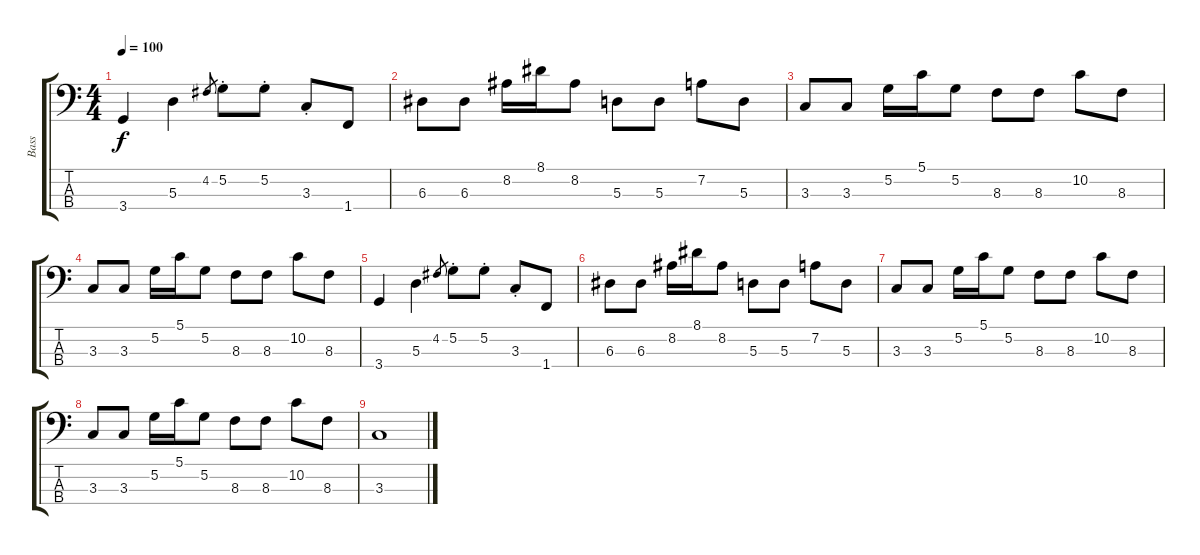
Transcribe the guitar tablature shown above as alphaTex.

\track ("Bass" "Bass") {instrument electricbassfinger}
\staff {score tabs}
\tuning (G2 D2 A1 E1) {hide}
\ts (4 4)
\tempo 100
\clef f4
\ks c
3.4.4{dy f} 5.3.4 4.2.8{gr} 5.2{st}.8 5.2{st}.8 3.3{st}.8 1.4.8 |
6.3.8 6.3.8 8.2.16 8.1.16 8.2.8 5.3.8 5.3.8 7.2.8 5.3.8 |
3.3.8 3.3.8 5.2.16 5.1.16 5.2.8 8.3.8 8.3.8 10.2.8 8.3.8 |
3.3.8 3.3.8 5.2.16 5.1.16 5.2.8 8.3.8 8.3.8 10.2.8 8.3.8 |
3.4.4 5.3.4 4.2.8{gr} 5.2{st}.8 5.2{st}.8 3.3{st}.8 1.4.8 |
6.3.8 6.3.8 8.2.16 8.1.16 8.2.8 5.3.8 5.3.8 7.2.8 5.3.8 |
3.3.8 3.3.8 5.2.16 5.1.16 5.2.8 8.3.8 8.3.8 10.2.8 8.3.8 |
3.3.8 3.3.8 5.2.16 5.1.16 5.2.8 8.3.8 8.3.8 10.2.8 8.3.8 |
3.3.1
